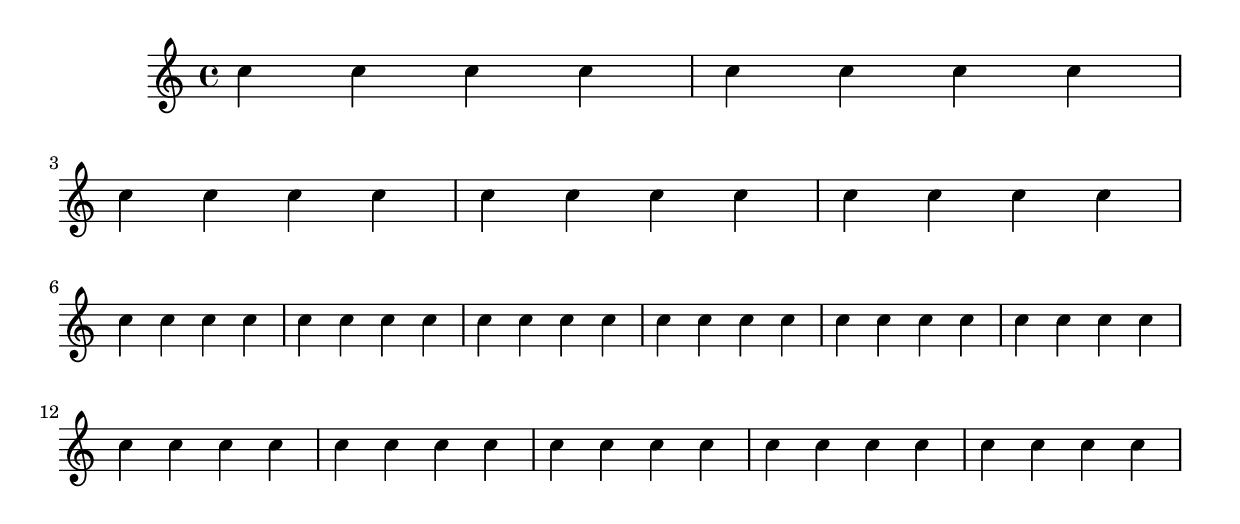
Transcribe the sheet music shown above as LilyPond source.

%% DO NOT EDIT this file manually; it is automatically
%% generated from LSR http://lsr.di.unimi.it
%% Make any changes in LSR itself, or in Documentation/snippets/new/ ,
%% and then run scripts/auxiliar/makelsr.py
%%
%% This file is in the public domain.
\version "2.18.0"

\header {
  lsrtags = "specific-notation, workaround"

  texidoc = "
Often it is easier to manage line and page-breaking information by
keeping it separate from the music by introducing an extra voice
containing only skips along with the @code{\\break}, @code{pageBreak}
and other layout information.

This pattern becomes especially helpful when overriding
@code{line-break-system-details} and the other useful but long
properties of @code{NonMusicalPaperColumnGrob}.

"
  doctitle = "Using an extra voice for breaks"
} % begin verbatim

music = \relative c'' { c4 c c c }

\score {
  \new Staff <<
    \new Voice {
      s1 * 2 \break
      s1 * 3 \break
      s1 * 6 \break
      s1 * 5 \break
    }
    \new Voice {
      \repeat unfold 2 { \music }
      \repeat unfold 3 { \music }
      \repeat unfold 6 { \music }
      \repeat unfold 5 { \music }
    }
  >>
}
